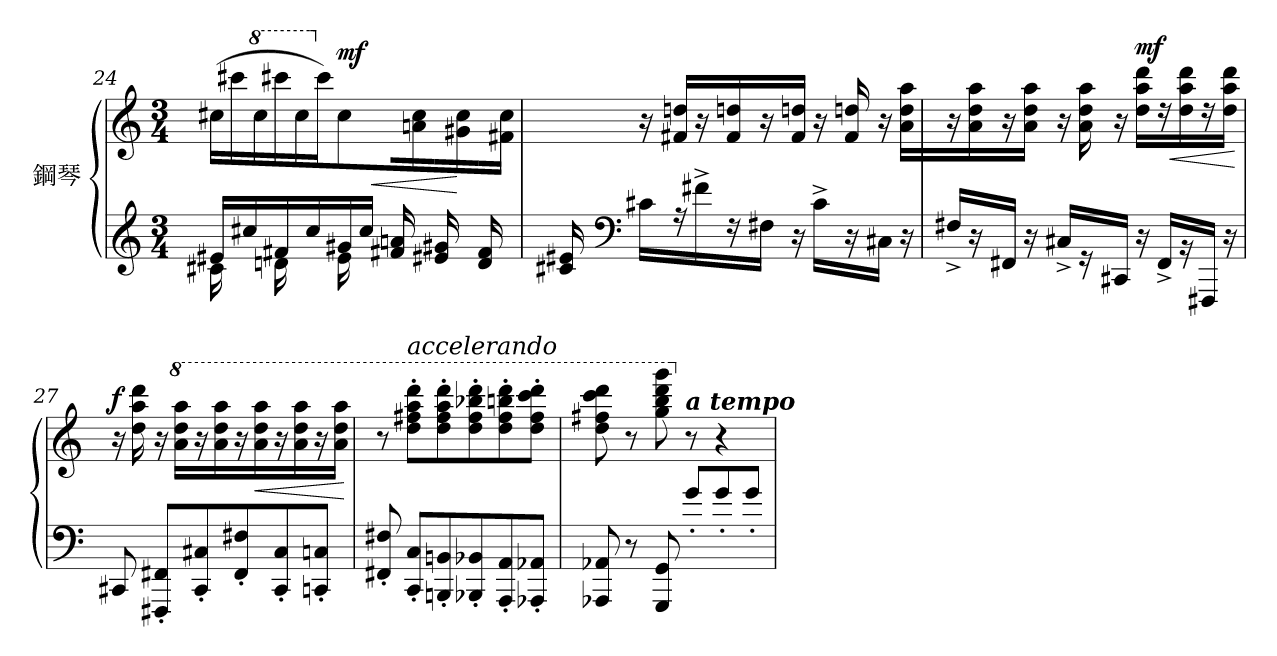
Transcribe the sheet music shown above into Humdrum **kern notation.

**kern	**kern	**dynam
*part1	*part1	*part1
*staff2	*staff1	*staff1/2
*I"鋼琴	*	*
!!LO:LB:g=z
*clefG2	*clefG2	*
*k[]	*k[]	*
*M3/4	*M3/4	*
=24	=24	=24
*^	*	*
*	*^	*	*
*	*	*	*Xtuplet	*
4.ryy	16e#X/LL	16c#X\	(>24cc#X\LL	.
.	.	.	24ccc#X\	.
.	16cc#X/	16ryy	.	.
*	*	*	*8va	*
.	.	.	24ccc#\	.
.	16f#X/	16dn\	24cccc#X\	.
.	.	.	24ccc#\	.
.	16cc#/	16ryy	.	.
*	*	*	*X8va	*
.	.	.	24ccc#\JJ)	.
!	!	!	!	!LO:HP:b
!	!	!	!	!LO:DY:n=1:a
.	16g#X/	16e#\	8cc#\	< mf
.	16cc#/JJ	4..ryy	.	.
16f#X/ 16an/LL	8ryy	.	16ryy	.
16ryy	.	.	16an\ 16cc#\JJ	.
16e#X/ 16g#X/LL	4ryy	.	16ryy	.
16ryy	.	.	16g#X\ 16cc#\JJ	[
16d/ 16f#/LL	.	.	16ryy	.
16ryy	.	.	16f#X\ 16cc#\JJ	.
*	*v	*v	*	*
=25	=25	=25	=25
16c#X/ 16e#X/LL	16ryy	16ryy	.
2ryy	16ryy	16e#X\ 16cc#X\JJ	.
*clefF4	*	*	*
!	!	!	!LO:DY:b
.	16c#X\LL	16r	other-dynamics
.	16rA	16f#X/ 16ddn/LL	.
.	16f#X^\	16r	.
.	16rF	16f#/ 16ddn/	.
.	16F#X\JJ	16r	.
.	16r	16f#/ 16ddn/JJ	.
.	16c#^\LL	16r	.
8.ryy	16r	16f#/ 16ddn/	.
.	16C#X\JJ	16r	.
.	16r	16a\ 16dd\ 16aa\LL	.
*v	*v	*	*
=26	=26	=26
16F#X^/LL	16r	.
16r	16a\ 16dd\ 16aa\	.
16FF#X/JJ	16r	.
16r	16a\ 16dd\ 16aa\JJ	.
16C#X^/LL	16r	.
16r	16a\ 16dd\ 16aa\	.
16CC#X/JJ	16r	.
!	!	!LO:HP:b
!	!	!LO:DY:n=1:a
16r	16dd\ 16aa\ 16ddd\LL	< mf
16FF#^/LL	16rdd	.
16rBB	16dd\ 16aa\ 16ddd\	.
16FFF#X/JJ	16rdd	.
16r	16dd\ 16aa\ 16ddd\JJ	.
.	.	[
!!LO:LB:g=z
=27	=27	=27
!	!	!LO:DY:a
8CC#X/	16r	f
.	16dd\ 16aa\ 16ddd\	.
8FFF#X/' 8FF#X/'L	16r	.
*	*8va	*
.	16aa\ 16ddd\ 16aaa\LL	.
8CC#/' 8C#X/'	16r	.
.	16aa\ 16ddd\ 16aaa\	.
8FF#/' 8F#X/'	16r	.
!	!	!LO:HP:b
.	16aa\ 16ddd\ 16aaa\	<
8CC#/' 8C#/'	16r	.
.	16aa\ 16ddd\ 16aaa\	.
8CCn/' 8Cn/'J	16r	.
.	16aa\ 16ddd\ 16aaa\JJ	.
.	.	[
=28	=28	=28
!	!	!LO:DY:b
!	!	!LO:DY:n=1:b
8FF#X/' 8F#X/'	8r	ff other-dynamics
!	!LO:TX:a:i:t=accelerando	!
8CC/' 8C/'L	8ddd\' 8fff#X\' 8aaa\' 8dddd\'L	.
*	*MM162	*
8BBBn/' 8BBn/'	8ddd\' 8fff#\' 8aaa\' 8dddd\'	.
8BBB-X/' 8BB-X/'	8ddd\' 8fff#\' 8bbb-X\' 8dddd\'	.
*	*MM164	*
8AAA/' 8AA/'	8ddd\' 8fff#\' 8bbbn\' 8dddd\'	.
8AAA-X/' 8AA-X/'J	8ddd\' 8fff#\' 8cccc\' 8dddd\'J	.
=29	=29	=29
*	*MM168	*
8AAA-X/ 8AA-X/	8ddd\ 8fff#X\ 8cccc\ 8dddd\	.
8r	8r	.
*	*MM60	*
8GGG/ 8GG/	8ggg\ 8bbb\ 8dddd\ 8gggg\	.
*	*X8va	*
!	!LO:TX:a:Bi:t=a tempo	!
!	!	!LO:DY:b
!	!	!LO:DY:n=1:b
8g'/L	8r	p other-dynamics
8g'/	4r	.
8g'/J	.	.
=	=	=
*-	*-	*-
